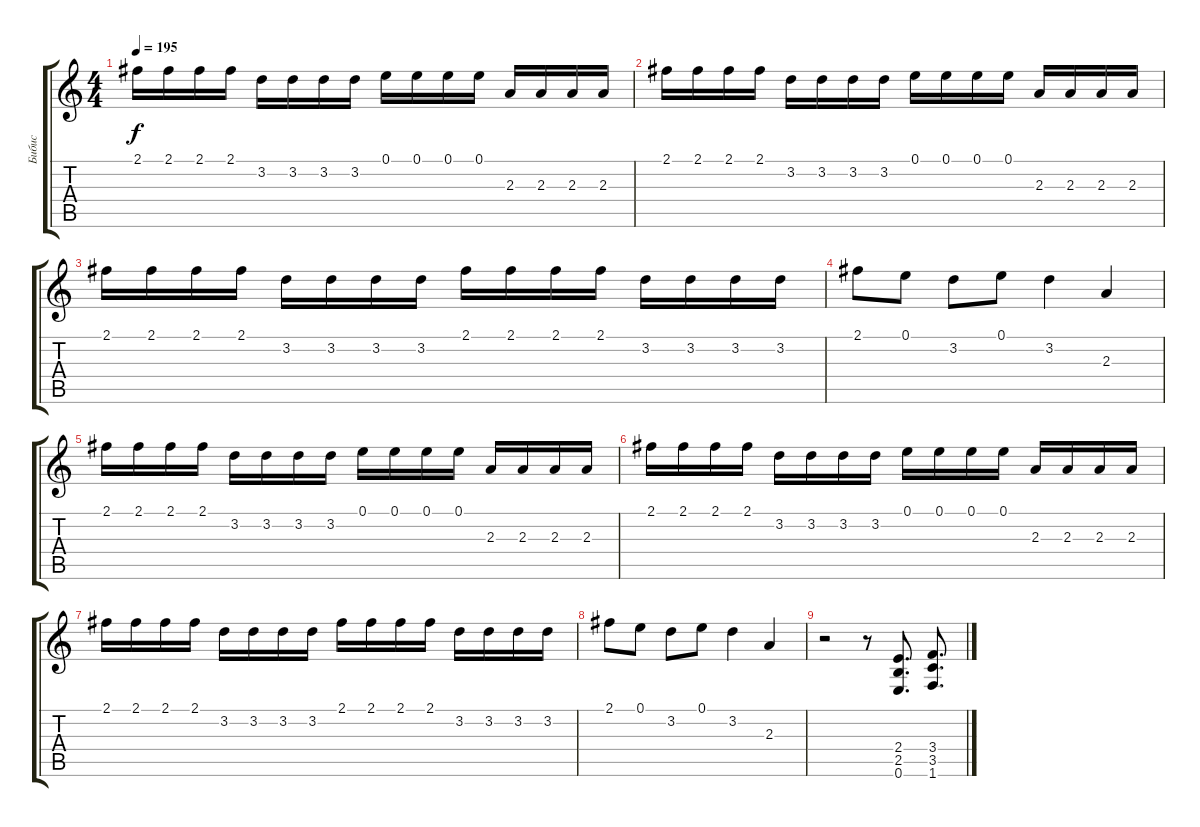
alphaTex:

\track ("Бибис" "Бибис") {instrument distortionguitar}
\staff {score tabs}
\tuning (E4 B3 G3 D3 A2 E2) {hide}
\ts (4 4)
\tempo 195
\clef g2
\ks c
2.1.16{dy f balance 2} 2.1.16 2.1.16 2.1.16 3.2.16 3.2.16 3.2.16 3.2.16 0.1.16 0.1.16 0.1.16 0.1.16 2.3.16 2.3.16 2.3.16 2.3.16 |
2.1.16{balance 14} 2.1.16 2.1.16 2.1.16 3.2.16 3.2.16 3.2.16 3.2.16 0.1.16 0.1.16 0.1.16 0.1.16 2.3.16 2.3.16 2.3.16 2.3.16 |
2.1.16{balance 2} 2.1.16 2.1.16 2.1.16 3.2.16 3.2.16 3.2.16 3.2.16 2.1.16 2.1.16 2.1.16 2.1.16 3.2.16 3.2.16 3.2.16 3.2.16 |
2.1.8{balance 14} 0.1.8 3.2.8 0.1.8 3.2.4 2.3.4 |
2.1.16{balance 4} 2.1.16 2.1.16 2.1.16 3.2.16 3.2.16 3.2.16 3.2.16 0.1.16 0.1.16 0.1.16 0.1.16 2.3.16 2.3.16 2.3.16 2.3.16 |
2.1.16{balance 10} 2.1.16 2.1.16 2.1.16 3.2.16 3.2.16 3.2.16 3.2.16 0.1.16 0.1.16 0.1.16 0.1.16 2.3.16 2.3.16 2.3.16 2.3.16 |
2.1.16{balance 14} 2.1.16 2.1.16 2.1.16 3.2.16 3.2.16 3.2.16 3.2.16 2.1.16 2.1.16 2.1.16 2.1.16 3.2.16 3.2.16 3.2.16 3.2.16 |
2.1.8{balance 14} 0.1.8 3.2.8 0.1.8 3.2.4 2.3.4 |
r.2 r.8 (2.4 2.5 0.6).8{d} (3.4 3.5 1.6).8{d}
